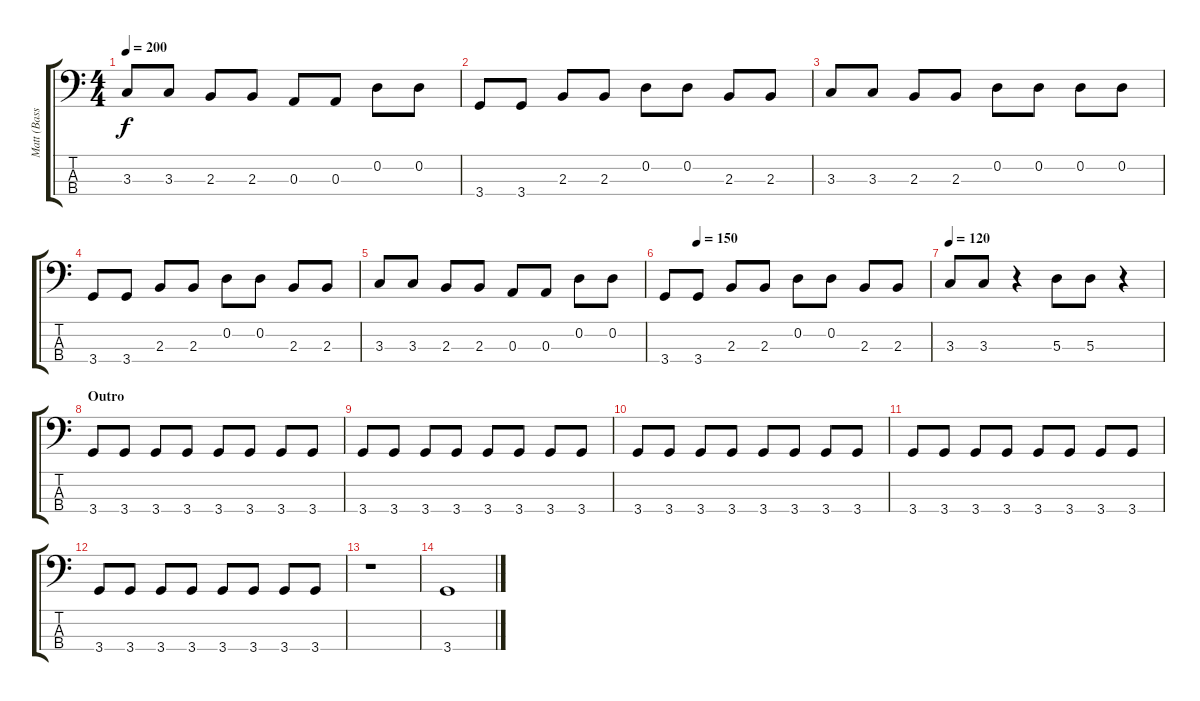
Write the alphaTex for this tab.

\track ("Matt (Bass)" "Matt (Bass") {instrument electricbasspick}
\staff {score tabs}
\tuning (G2 D2 A1 E1) {hide}
\ts (4 4)
\tempo 200
\clef f4
\ks c
3.3.8{dy f} 3.3.8 2.3.8 2.3.8 0.3.8 0.3.8 0.2.8 0.2.8 |
3.4.8 3.4.8 2.3.8 2.3.8 0.2.8 0.2.8 2.3.8 2.3.8 |
3.3.8 3.3.8 2.3.8 2.3.8 0.2.8 0.2.8 0.2.8 0.2.8 |
3.4.8 3.4.8 2.3.8 2.3.8 0.2.8 0.2.8 2.3.8 2.3.8 |
3.3.8 3.3.8 2.3.8 2.3.8 0.3.8 0.3.8 0.2.8 0.2.8 |
\tempo (150 0.125)
3.4.8 3.4.8 2.3.8 2.3.8 0.2.8 0.2.8 2.3.8 2.3.8 |
\tempo 120
3.3.8 3.3.8 r.4 5.3.8 5.3.8 r.4 |
\section ("" "Outro")
3.4.8 3.4.8 3.4.8 3.4.8 3.4.8 3.4.8 3.4.8 3.4.8 |
3.4.8 3.4.8 3.4.8 3.4.8 3.4.8 3.4.8 3.4.8 3.4.8 |
3.4.8 3.4.8 3.4.8 3.4.8 3.4.8 3.4.8 3.4.8 3.4.8 |
3.4.8 3.4.8 3.4.8 3.4.8 3.4.8 3.4.8 3.4.8 3.4.8 |
3.4.8 3.4.8 3.4.8 3.4.8 3.4.8 3.4.8 3.4.8 3.4.8 |
r.1 |
3.4.1
